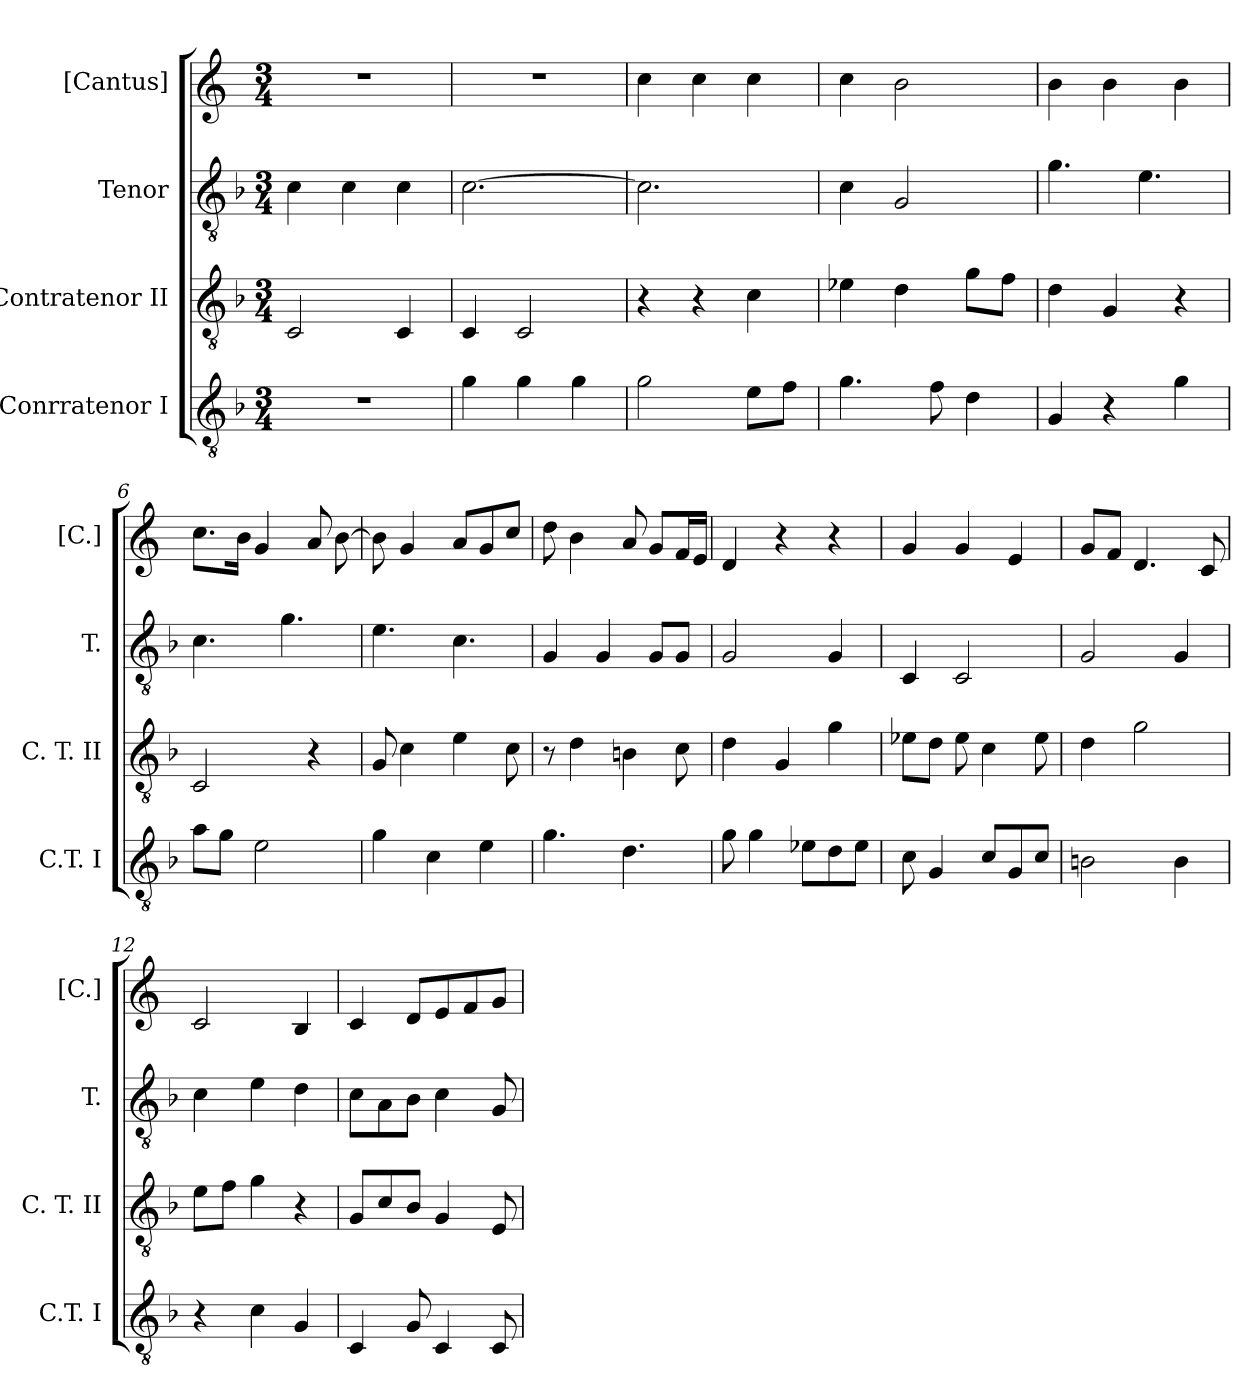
**kern	**kern	**kern	**kern
*part4	*part3	*part2	*part1
*staff4	*staff3	*staff2	*staff1
*I"Conrratenor I	*I"Contratenor II	*I"Tenor	*I"[Cantus]
*I'C.T. I	*I'C. T. II	*I'T.	*I'[C.]
*clefGv2	*clefGv2	*clefGv2	*clefG2
*k[b-]	*k[b-]	*k[b-]	*k[]
*M3/4	*M3/4	*M3/4	*M3/4
=1	=1	=1	=1
2.r	2C/	4c\	2.r
.	.	4c\	.
.	4C/	4c\	.
=2	=2	=2	=2
4g\	4C/	[2.c\	2.r
4g\	2C/	.	.
4g\	.	.	.
=3	=3	=3	=3
2g\	4r	2.c\]	4cc\
.	4r	.	4cc\
8e\L	4c\	.	4cc\
8f\J	.	.	.
=4	=4	=4	=4
4.g\	4e-X\	4c\	4cc\
.	4d\	2G/	2b\
8f\	.	.	.
4d\	8g\L	.	.
.	8f\J	.	.
=5	=5	=5	=5
4G/	4d\	4.g\	4b\
4r	4G/	.	4b\
.	.	4.e\	.
4g\	4r	.	4b\
=6	=6	=6	=6
8a\L	2C/	4.c\	8.cc\L
8g\J	.	.	.
.	.	.	16b\Jk
2e\	.	.	4g/
.	.	4.g\	.
.	4r	.	8a/
.	.	.	[8b\
=7	=7	=7	=7
*	*^	*	*
4g\	8G/	8ryy	4.e\	8b\]
.	4c\	2ryy	.	4g/
4c\	.	.	.	.
.	4e\	.	4.c\	8a/L
4e\	.	.	.	8g/
.	8c\	8ryy	.	8cc/J
=8	=8	=8	=8	=8
4.g\	8r	8ryy	4G/	8dd\
.	4d\	2ryy	.	4b\
.	.	.	4G/	.
4.d\	4Bn\	.	.	8a/
.	.	.	8G/L	8g/L
.	8c\	8ryy	8G/J	16f/L
.	.	.	.	16e/JJ
*	*v	*v	*	*
=9	=9	=9	=9
8g\	4d\	2G/	4d/
4g\	.	.	.
.	4G/	.	4r
8e-X\L	.	.	.
8d\	4g\	4G/	4r
8e-\J	.	.	.
=10	=10	=10	=10
8c\	8e-X\L	4C/	4g/
4G/	8d\J	.	.
.	8e-\	2C/	4g/
8c/L	4c\	.	.
8G/	.	.	4e/
8c/J	8e-\	.	.
=11	=11	=11	=11
2Bn\	4d\	2G/	8g/L
.	.	.	8f/J
.	2g\	.	4.d/
4B\	.	4G/	.
.	.	.	8c/
=12	=12	=12	=12
4r	8e\L	4c\	2c/
.	8f\J	.	.
4c\	4g\	4e\	.
4G/	4r	4d\	4B/
=13	=13	=13	=13
4C/	8G/L	8c\L	4c/
.	8c/	8A\	.
8G/	8B-/J	8B-\J	8d/L
4C/	4G/	4c\	8e/
.	.	.	8f/
8C/	8E/	8G/	8g/J
=	=	=	=
*-	*-	*-	*-
